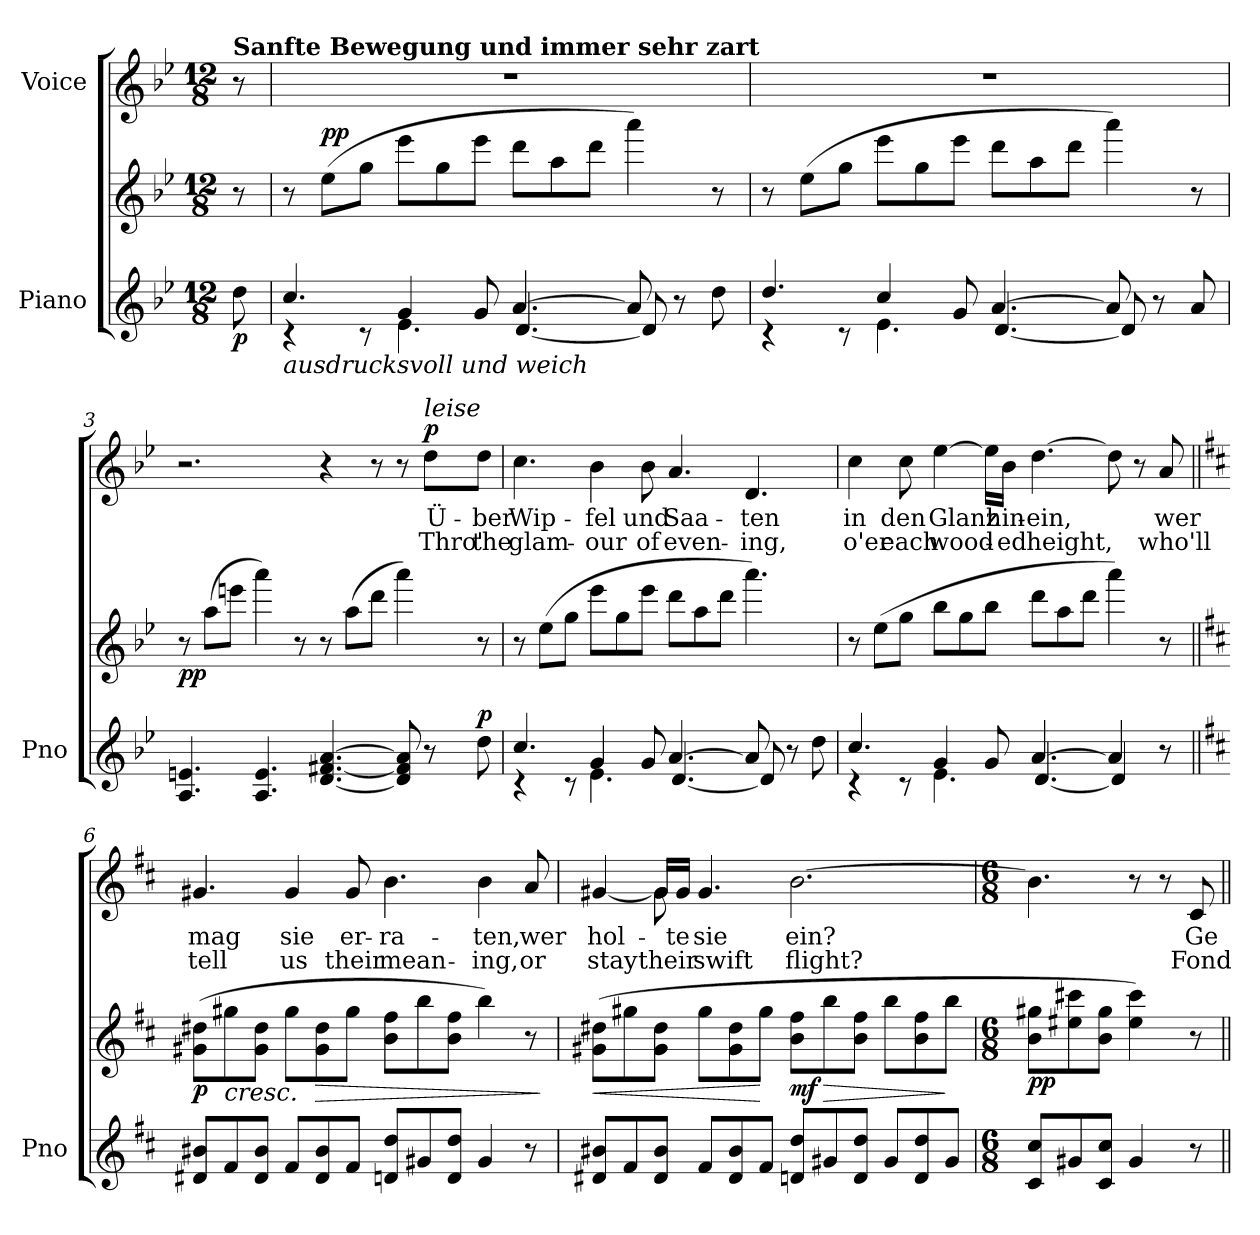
**kern	**kern	**dynam	**kern	**text	**text	**dynam
*part2	*part2	*part2	*part1	*part1	*part1	*part1
*staff3	*staff2	*staff2/3	*staff1	*staff1	*staff1	*staff1
*I"Piano	*	*	*I"Voice	*	*	*
*I'Pno	*	*	*	*	*	*
*clefG2	*clefG2	*	*clefG2	*	*	*
*k[b-e-]	*k[b-e-]	*	*k[b-e-]	*	*	*
*M12/8	*M12/8	*	*M12/8	*	*	*
=	=	=	=	=	=	=
!	!	!	!LO:TX:a:B:t=Sanfte Bewegung und immer sehr zart	!	!	!
!	!	!LO:DY:b=2	!	!	!	!
8dd\	8r	p	8r	.	.	.
=1	=1	=1	=1	=1	=1	=1
*^	*	*	*	*	*	*
!LO:TX:b:i:t=ausdrucksvoll und weich	!	!	!	!	!	!	!
4.cc/	4r	8r	.	1.r	.	.	.
!	!	!	!LO:DY:a	!	!	!	!
.	.	(>8ee-\L	pp	.	.	.	.
.	8r	8gg\J	.	.	.	.	.
4g/	4.e-\	8eee-\L	.	.	.	.	.
.	.	8gg\	.	.	.	.	.
8g/	.	8eee-\J	.	.	.	.	.
[4.a/	[4.d/	8ddd\L	.	.	.	.	.
.	.	8aa\	.	.	.	.	.
.	.	8ddd\J	.	.	.	.	.
8a/]	8d/]	4aaa\)	.	.	.	.	.
8r	8reyy	.	.	.	.	.	.
8dd\	8reyy	8r	.	.	.	.	.
=2	=2	=2	=2	=2	=2	=2	=2
4.dd/	4r	8r	.	1.r	.	.	.
.	.	(>8ee-\L	.	.	.	.	.
.	8r	8gg\J	.	.	.	.	.
4cc/	4.e-\	8eee-\L	.	.	.	.	.
.	.	8gg\	.	.	.	.	.
8g/	.	8eee-\J	.	.	.	.	.
[4.a/	[4.d/	8ddd\L	.	.	.	.	.
.	.	8aa\	.	.	.	.	.
.	.	8ddd\J	.	.	.	.	.
8a/]	8d/]	4aaa\)	.	.	.	.	.
8r	8reyy	.	.	.	.	.	.
8a/	8reyy	8r	.	.	.	.	.
!!LO:LB:g=z
=3	=3	=3	=3	=3	=3	=3	=3
!	!	!	!LO:DY:b	!	!	!	!
*v	*v	*	*	*	*	*	*
4.A/ 4.en/	8r	pp	2.r	.	.	.
.	(>8aa\L	.	.	.	.	.
.	8eeen\J	.	.	.	.	.
4.A/ 4.e/	4aaa\)	.	.	.	.	.
.	8r	.	.	.	.	.
[4.d/ [4.f#X/ [4.a/	8r	.	4r	.	.	.
.	(>8aa\L	.	.	.	.	.
.	8ddd\J	.	8r	.	.	.
8d/] 8f#/] 8a/]	4aaa\)	.	8r	.	.	.
!	!	!	!LO:TX:a:i:t=leise	!	!	!
!	!	!	!	!LO:LY:b	!LO:LY:b	!LO:DY:a
8r	.	.	8dd\L	Ü-	Thro'	p
!	!	!LO:DY:a=2	!	!LO:LY:b	!LO:LY:b	!
8dd\	8r	p	8dd\J	-ber	the	.
=4	=4	=4	=4	=4	=4	=4
*^	*	*	*	*	*	*
!	!	!	!	!	!LO:LY:b	!LO:LY:b	!
4.cc/	4r	8r	.	4.cc\	Wip-	glam-	.
.	.	(>8ee-\L	.	.	.	.	.
.	8r	8gg\J	.	.	.	.	.
!	!	!	!	!	!LO:LY:b	!LO:LY:b	!
4g/	4.e-\	8eee-\L	.	4b-\	-fel	-our	.
.	.	8gg\	.	.	.	.	.
!	!	!	!	!	!LO:LY:b	!LO:LY:b	!
8g/	.	8eee-\J	.	8b-\	und	of	.
!	!	!	!	!	!LO:LY:b	!LO:LY:b	!
[4.a/	[4.d/	8ddd\L	.	4.a/	Saa-	even-	.
.	.	8aa\	.	.	.	.	.
.	.	8ddd\J	.	.	.	.	.
!	!	!	!	!	!LO:LY:b	!LO:LY:b	!
8a/]	8d/]	4.aaa\)	.	4.d/	-ten	-ing,	.
8r	8ryy	.	.	.	.	.	.
8dd\	8ryy	.	.	.	.	.	.
!!LO:LB:g=z
=5	=5	=5	=5	=5	=5	=5	=5
!	!	!	!	!	!LO:LY:b	!LO:LY:b	!
4.cc/	4r	8r	.	4cc\	in	o'er	.
.	.	(>8ee-\L	.	.	.	.	.
!	!	!	!	!	!LO:LY:b	!LO:LY:b	!
.	8r	8gg\J	.	8cc\	den	each	.
!	!	!	!	!	!LO:LY:b	!LO:LY:b	!
4g/	4.e-\	8bb-\L	.	[4ee-\	Glanz	wood-	.
.	.	8gg\	.	.	.	.	.
8g/	.	8bb-\J	.	16ee-\LL]	.	.	.
!	!	!	!	!	!LO:LY:b	!LO:LY:b	!
.	.	.	.	16b-\JJ	hin-	-ed	.
!	!	!	!	!	!LO:LY:b	!LO:LY:b	!
[4.a/	[4.d/	8ddd\L	.	[4.dd\	-ein,	height,	.
.	.	8aa\	.	.	.	.	.
.	.	8ddd\J	.	.	.	.	.
4a/]	4d/]	4aaa\)	.	8dd\]	.	.	.
.	.	.	.	8r	.	.	.
!	!	!	!	!	!LO:LY:b	!LO:LY:b	!
8r	8rgyy	8r	.	8a/	wer	who'll	.
*v	*v	*	*	*	*	*	*
=6||	=6||	=6||	=6||	=6||	=6||	=6||
*k[f#c#]	*k[f#c#]	*	*k[f#c#]	*	*	*
*^	*	*	*	*	*	*
!	!	!	!LO:DY:b	!	!LO:LY:b	!LO:LY:b	!
*v	*v	*	*	*	*	*	*
8d#X/ 8b#X/L	(>8g#X\ 8dd#X\L	p	4.g#X/	mag	tell	.
!	!	!LO:HP:b	!	!	!	!
8f#/	8gg#X\	<	.	.	.	.
8d#/ 8b#/J	8g#\ 8dd#\J	.	.	.	.	.
!	!	!	!	!LO:LY:b	!LO:LY:b	!
8f#/L	8gg#\L	.	4g#/	sie	us	.
!	!	!LO:HP:b	!	!	!	!
8d#/ 8b#/	8g#\ 8dd#\	>	.	.	.	.
!	!	!	!	!LO:LY:b	!LO:LY:b	!
8f#/J	8gg#\J	[	8g#/	er-	their	.
!	!	!	!	!LO:LY:b	!LO:LY:b	!
8dn/ 8dd/L	8b\ 8ff#\L	.	4.b\	-ra-	mean-	.
8g#X/	8bb\	.	.	.	.	.
8d/ 8dd/J	8b\ 8ff#\J	.	.	.	.	.
!	!	!	!	!LO:LY:b	!LO:LY:b	!
4g#/	4bb\)	.	4b\	-ten,	-ing,	.
!	!	!	!	!LO:LY:b	!LO:LY:b	!
8r	8r	.	8a/	wer	or	.
.	.	]	.	.	.	.
!!LO:PB:g=z
=7	=7	=7	=7	=7	=7	=7
!	!	!LO:HP:b	!	!LO:LY:b	!LO:LY:b	!
*	*	*	*^	*	*	*
8d#X/ 8b#X/L	(>8g#X\ 8dd#X\L	<	[4g#X/	4rgyy	hol-	stay	.
8f#/	8gg#X\	.	.	.	.	.	.
!	!	!	!	!	!	!LO:LY:b	!
8d#/ 8b#/J	8g#\ 8dd#\J	.	16g#/LL]	8g#\	.	their	.
!	!	!	!	!	!LO:LY:b	!	!
.	.	.	16g#/JJ	.	-te	.	.
!	!	!	!	!	!LO:LY:b	!LO:LY:b	!
8f#/L	8gg#\L	.	4.g#/	4rgyy	sie	swift	.
8d#/ 8b#/	8g#\ 8dd#\	.	.	.	.	.	.
8f#/J	8gg#\J	[	.	8ryy	.	.	.
!	!	!LO:HP:b	!	!	!LO:LY:b	!LO:LY:b	!
!	!	!LO:DY:n=1:b	!	!	!	!	!
8dn/ 8dd/L	8b\ 8ff#\L	> mf	[2.b\	4ryy	ein?	flight?	.
8g#X/	8bb\	.	.	.	.	.	.
8d/ 8dd/J	8b\ 8ff#\J	.	.	8ryy	.	.	.
8g#/L	8bb\L	.	.	8ryy	.	.	.
8d/ 8dd/	8b\ 8ff#\	.	.	4ryy	.	.	.
8g#/J	8bb\J	]	.	.	.	.	.
*	*	*	*v	*v	*	*	*
=8	=8	=8	=8	=8	=8	=8
*M6/8	*M6/8	*	*M6/8	*	*	*
!	!	!LO:DY:b	!	!	!	!
8c#/ 8cc#/L	8b\ 8gg#X\L	pp	4.b\]	.	.	.
8g#X/	8ee#X\ 8ccc#X\	.	.	.	.	.
8c#/ 8cc#/J	8b\ 8gg#\J	.	.	.	.	.
4g#/	4ee#\ 4ccc#\)	.	8r	.	.	.
.	.	.	8r	.	.	.
!	!	!	!	!LO:LY:b	!LO:LY:b	!
8r	8r	.	8c#/	Ge-	Fond	.
=||	=||	=||	=||	=||	=||	=||
*-	*-	*-	*-	*-	*-	*-
